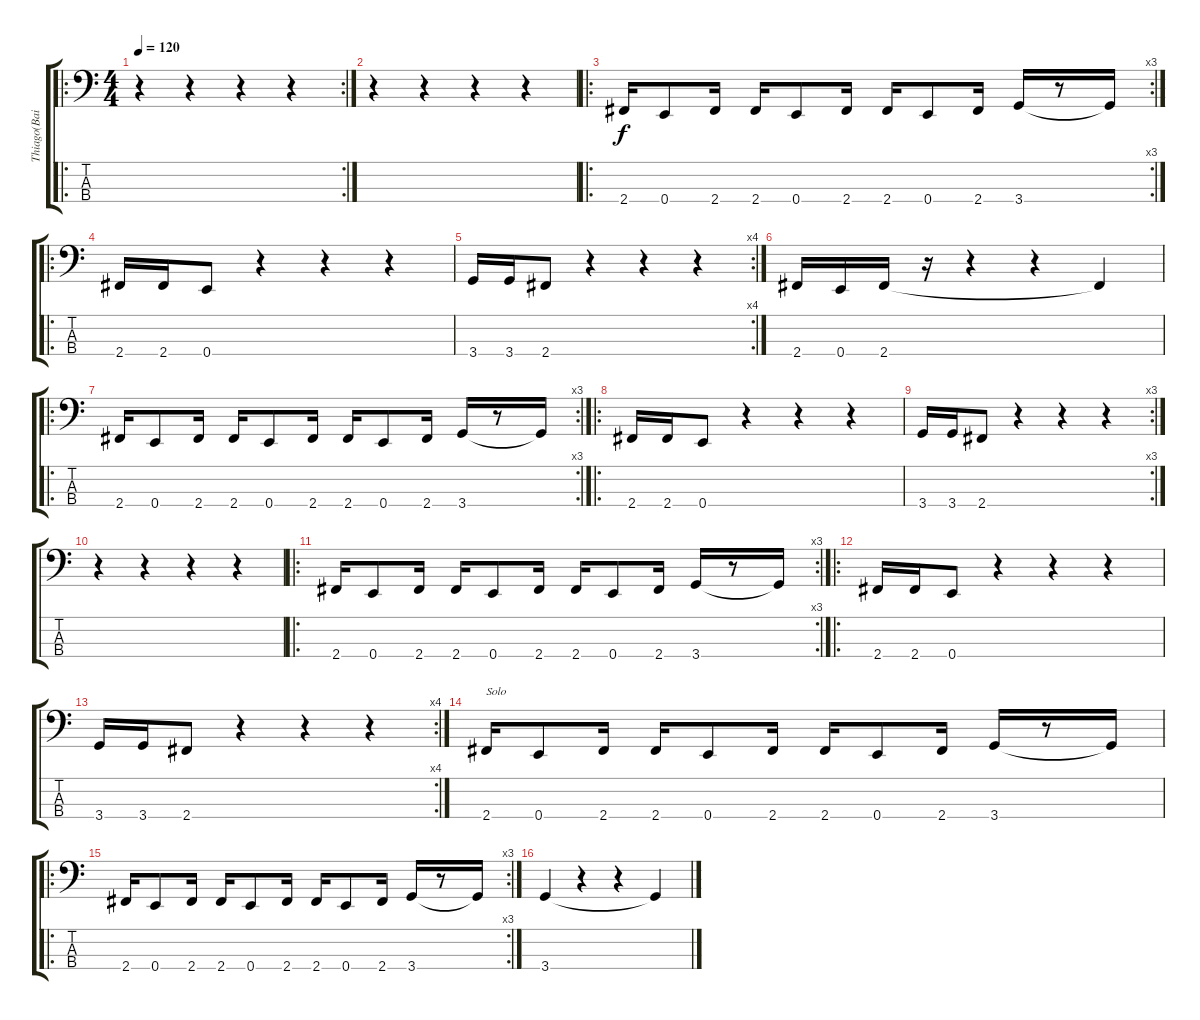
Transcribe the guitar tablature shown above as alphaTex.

\track ("Thiago(Baixo)" "Thiago(Bai") {instrument electricbasspick}
\staff {score tabs}
\tuning (G2 D2 A1 E1) {hide}
\ro
\rc 2
\ts (4 4)
\tempo 120
\clef f4
\ks c
r.4{dy f instrument electricbasspick} r.4 r.4 r.4 |
r.4 r.4 r.4 r.4 |
\ro
\rc 3
2.4.16 0.4.8 2.4.16 2.4.16 0.4.8 2.4.16 2.4.16 0.4.8 2.4.16 3.4.16 r.8 3.4{t}.16 |
\ro
2.4.16 2.4.16 0.4.8 r.4 r.4 r.4 |
\rc 4
3.4.16 3.4.16 2.4.8 r.4 r.4 r.4 |
2.4.16 0.4.16 2.4.16 r.16 r.4 r.4 2.4{t}.4 |
\ro
\rc 3
2.4.16 0.4.8 2.4.16 2.4.16 0.4.8 2.4.16 2.4.16 0.4.8 2.4.16 3.4.16 r.8 3.4{t}.16 |
\ro
2.4.16 2.4.16 0.4.8 r.4 r.4 r.4 |
\rc 3
3.4.16 3.4.16 2.4.8 r.4 r.4 r.4 |
r.4 r.4 r.4 r.4 |
\ro
\rc 3
2.4.16 0.4.8 2.4.16 2.4.16 0.4.8 2.4.16 2.4.16 0.4.8 2.4.16 3.4.16 r.8 3.4{t}.16 |
\ro
2.4.16 2.4.16 0.4.8 r.4 r.4 r.4 |
\rc 4
3.4.16 3.4.16 2.4.8 r.4 r.4 r.4 |
2.4.16{txt "Solo"} 0.4.8 2.4.16 2.4.16 0.4.8 2.4.16 2.4.16 0.4.8 2.4.16 3.4.16 r.8 3.4{t}.16 |
\ro
\rc 3
2.4.16 0.4.8 2.4.16 2.4.16 0.4.8 2.4.16 2.4.16 0.4.8 2.4.16 3.4.16 r.8 3.4{t}.16 |
3.4.4 r.4 r.4 3.4{t}.4
